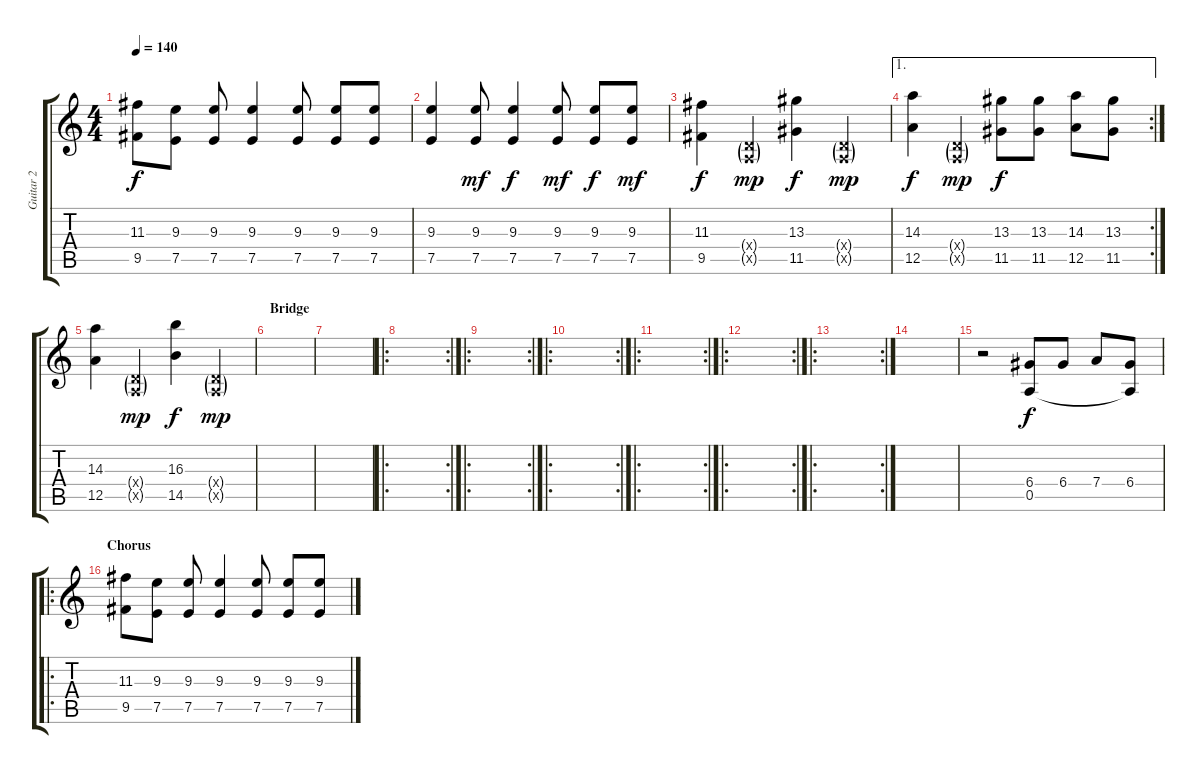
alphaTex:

\track ("Guitar 2" "Guitar 2") {instrument distortionguitar}
\staff {score tabs}
\tuning (E4 B3 G3 D3 A2 E2) {hide}
\ts (4 4)
\tempo 140
\clef g2
\ks c
(11.3 9.5).8{dy f} (9.3 7.5).8 (9.3 7.5).8 (9.3 7.5).4 (9.3 7.5).8 (9.3 7.5).8 (9.3 7.5).8 |
(9.3 7.5).4 (9.3 7.5).8{dy mf} (9.3 7.5).4{dy f} (9.3 7.5).8{dy mf} (9.3 7.5).8{dy f} (9.3 7.5).8{dy mf} |
(11.3 9.5).4{dy f} (0.4{g x} 0.5{g x}).4{dy mp} (13.3 11.5).4{dy f} (0.4{g x} 0.5{g x}).4{dy mp} |
\ae 1
\rc 2
(14.3 12.5).4{dy f} (0.4{g x} 0.5{g x}).4{dy mp} (13.3 11.5).8{dy f} (13.3 11.5).8 (14.3 12.5).8 (13.3 11.5).8 |
(14.3 12.5).4 (0.4{g x} 0.5{g x}).4{dy mp} (16.3 14.5).4{dy f} (0.4{g x} 0.5{g x}).4{dy mp} |
\section ("" "Bridge")
|
|
\ro
\rc 2
|
\ro
\rc 2
|
\ro
\rc 2
|
\ro
\rc 2
|
\ro
\rc 2
|
\ro
\rc 2
|
|
r.2 (6.4 0.5).8{dy f} 6.4.8 7.4.8 (6.4 0.5{t}).8 |
\ro
\section ("" "Chorus")
(11.3 9.5).8 (9.3 7.5).8 (9.3 7.5).8 (9.3 7.5).4 (9.3 7.5).8 (9.3 7.5).8 (9.3 7.5).8
